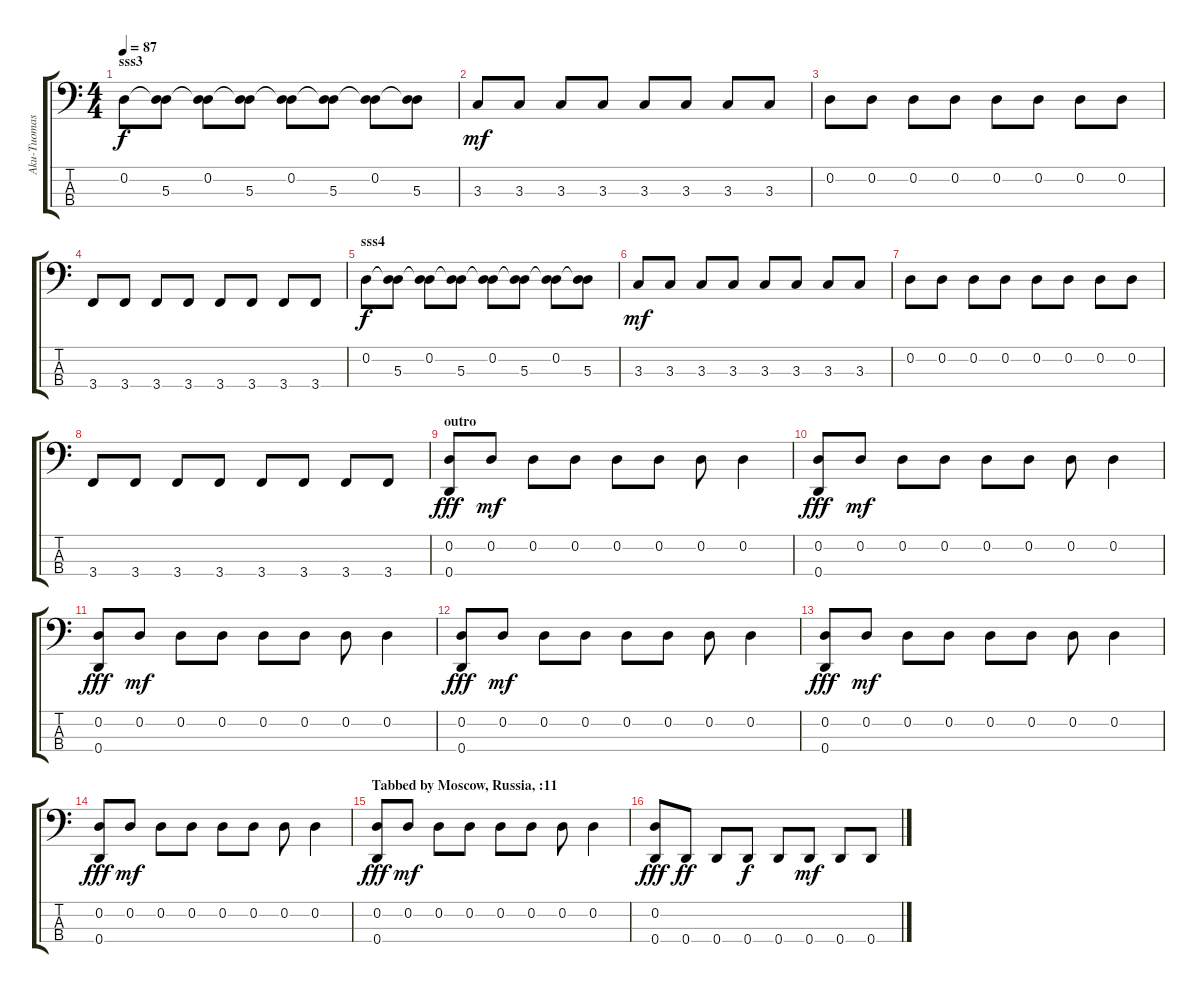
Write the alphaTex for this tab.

\track ("Aku-Tuomas Mattila" "Aku-Tuomas") {instrument electricbassfinger}
\staff {score tabs}
\tuning (G2 D2 A1 D1) {hide}
\ts (4 4)
\section ("" "sss3")
\tempo 87
\clef f4
\ks c
0.2.8{dy f} (0.2{t} 5.3).8 (0.2 5.3{t}).8 (0.2{t} 5.3).8 (0.2 5.3{t}).8 (0.2{t} 5.3).8 (0.2 5.3{t}).8 (0.2{t} 5.3).8 |
3.3.8{dy mf} 3.3.8 3.3.8 3.3.8 3.3.8 3.3.8 3.3.8 3.3.8 |
0.2.8 0.2.8 0.2.8 0.2.8 0.2.8 0.2.8 0.2.8 0.2.8 |
3.4.8 3.4.8 3.4.8 3.4.8 3.4.8 3.4.8 3.4.8 3.4.8 |
\section ("" "sss4")
0.2.8{dy f} (0.2{t} 5.3).8 (0.2 5.3{t}).8 (0.2{t} 5.3).8 (0.2 5.3{t}).8 (0.2{t} 5.3).8 (0.2 5.3{t}).8 (0.2{t} 5.3).8 |
3.3.8{dy mf} 3.3.8 3.3.8 3.3.8 3.3.8 3.3.8 3.3.8 3.3.8 |
0.2.8 0.2.8 0.2.8 0.2.8 0.2.8 0.2.8 0.2.8 0.2.8 |
3.4.8 3.4.8 3.4.8 3.4.8 3.4.8 3.4.8 3.4.8 3.4.8 |
\section ("" "outro")
(0.2 0.4).8{dy fff} 0.2.8{dy mf} 0.2.8 0.2.8 0.2.8 0.2.8 0.2.8 0.2.4 |
(0.2 0.4).8{dy fff} 0.2.8{dy mf} 0.2.8 0.2.8 0.2.8 0.2.8 0.2.8 0.2.4 |
(0.2 0.4).8{dy fff} 0.2.8{dy mf} 0.2.8 0.2.8 0.2.8 0.2.8 0.2.8 0.2.4 |
(0.2 0.4).8{dy fff} 0.2.8{dy mf} 0.2.8 0.2.8 0.2.8 0.2.8 0.2.8 0.2.4 |
(0.2 0.4).8{dy fff} 0.2.8{dy mf} 0.2.8 0.2.8 0.2.8 0.2.8 0.2.8 0.2.4 |
(0.2 0.4).8{dy fff} 0.2.8{dy mf} 0.2.8 0.2.8 0.2.8 0.2.8 0.2.8 0.2.4 |
\section ("" "Tabbed by Moscow, Russia, :11")
(0.2 0.4).8{dy fff} 0.2.8{dy mf} 0.2.8 0.2.8 0.2.8 0.2.8 0.2.8 0.2.4 |
(0.2 0.4).8{dy fff} 0.4.8{dy ff} 0.4.8 0.4.8{dy f} 0.4.8 0.4.8{dy mf} 0.4.8 0.4.8
